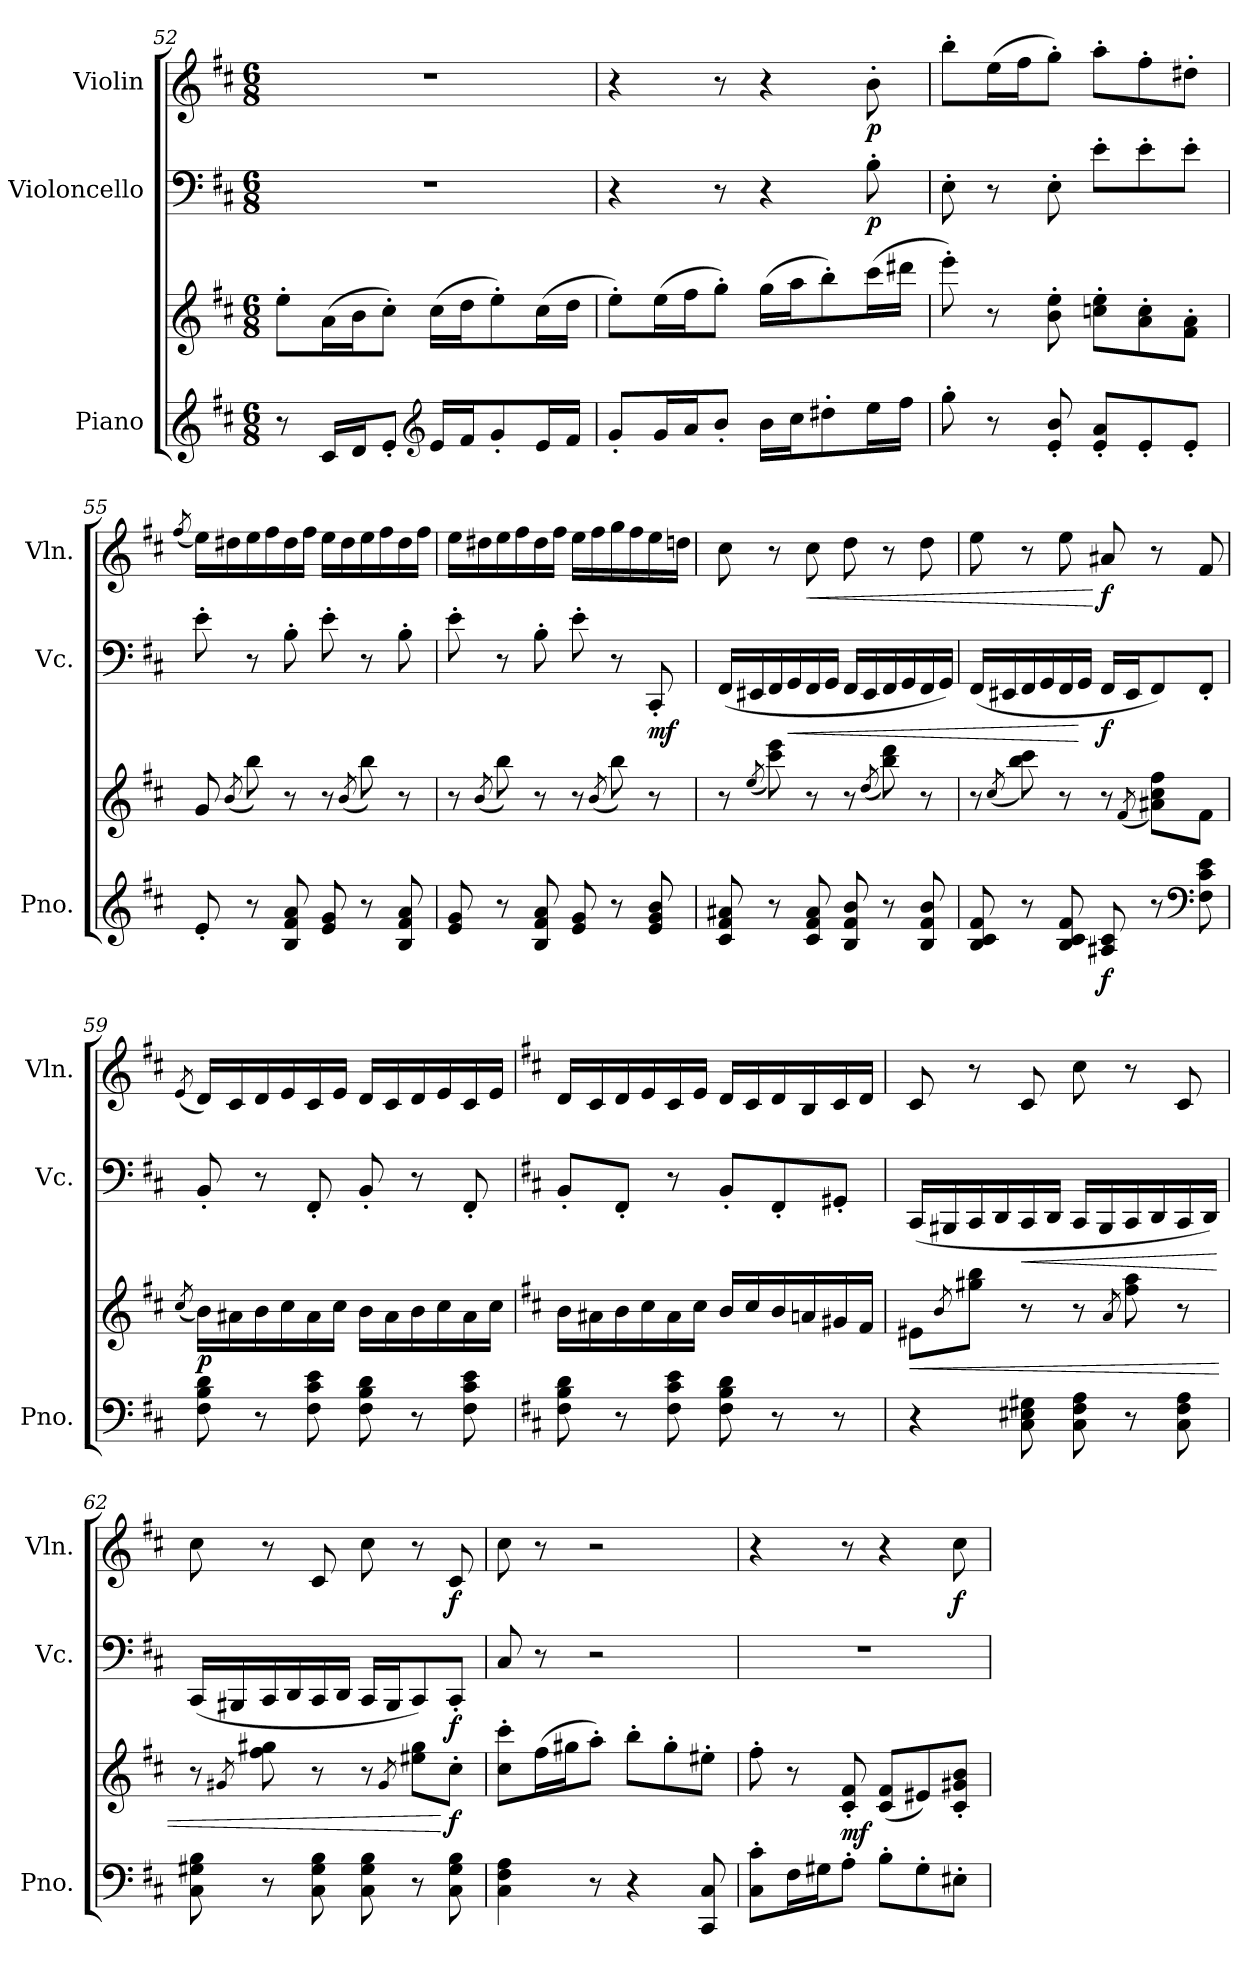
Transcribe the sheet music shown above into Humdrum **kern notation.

**kern	**kern	**dynam	**kern	**dynam	**kern	**dynam
*part3	*part3	*part3	*part2	*part2	*part1	*part1
*staff4	*staff3	*staff3/4	*staff2	*staff2	*staff1	*staff1
*I"Piano	*	*	*I"Violoncello	*	*I"Violin	*
*I'Pno.	*	*	*I'Vc.	*	*I'Vln.	*
*clefG2	*clefG2	*	*clefF4	*	*clefG2	*
*k[f#c#]	*k[f#c#]	*	*k[f#c#]	*	*k[f#c#]	*
*M6/8	*M6/8	*	*M6/8	*	*M6/8	*
=52	=52	=52	=52	=52	=52	=52
8r	8ee'\L	.	2.r	.	2.r	.
16c#/LL	(>16a\L	.	.	.	.	.
16d/J	16b\J	.	.	.	.	.
8e'/J	8cc#'\J)	.	.	.	.	.
*clefG2	*	*	*	*	*	*
16e/LL	(>16cc#\LL	.	.	.	.	.
16f#/J	16dd\J	.	.	.	.	.
8g'/	8ee'\)	.	.	.	.	.
16e/L	(>16cc#\L	.	.	.	.	.
16f#/JJ	16dd\JJ	.	.	.	.	.
=53	=53	=53	=53	=53	=53	=53
8g'/L	8ee'\L)	.	4r	.	4r	.
16g/L	(>16ee\L	.	.	.	.	.
16a/J	16ff#\J	.	.	.	.	.
8b'/J	8gg'\J)	.	8r	.	8r	.
16b\LL	(>16gg\LL	.	4r	.	4r	.
16cc#\J	16aa\J	.	.	.	.	.
8dd#X'\	8bb'\)	.	.	.	.	.
!	!	!	!	!LO:DY:b	!	!LO:DY:b
16ee\L	(>16ccc#\L	.	8B'\	p	8b'\	p
16ff#\JJ	16ddd#X\JJ	.	.	.	.	.
!!LO:LB:g=z
=54	=54	=54	=54	=54	=54	=54
8gg'\	8eee'\)	.	8E'\	.	8bb'\L	.
8r	8r	.	8r	.	(>16ee\L	.
.	.	.	.	.	16ff#\J	.
8e/' 8b/'	8b\' 8ee\'	.	8E'\	.	8gg'\J)	.
8e/' 8a/'L	8ccn\' 8ee\'L	.	8e'\L	.	8aa'\L	.
8e'/	8a\' 8cc\'	.	8e'\	.	8ff#'\	.
8e'/J	8f#\' 8a\'J	.	8e'\J	.	8dd#X'\J	.
=55	=55	=55	=55	=55	=55	=55
.	.	.	.	.	(<8qff#/	.
8e'/	8g/	.	8e'\	.	16ee\LL)	.
.	.	.	.	.	16dd#X\	.
.	(<8qb/	.	.	.	.	.
8r	8bb\)	.	8r	.	16ee\	.
.	.	.	.	.	16ff#\	.
8B/ 8f#/ 8a/	8r	.	8B'\	.	16dd#\	.
.	.	.	.	.	16ff#\JJ	.
8e/ 8g/	8r	.	8e'\	.	16ee\LL	.
.	.	.	.	.	16dd#\	.
.	(<8qb/	.	.	.	.	.
8r	8bb\)	.	8r	.	16ee\	.
.	.	.	.	.	16ff#\	.
8B/ 8f#/ 8a/	8r	.	8B'\	.	16dd#\	.
.	.	.	.	.	16ff#\JJ	.
=56	=56	=56	=56	=56	=56	=56
8e/ 8g/	8r	.	8e'\	.	16ee\LL	.
.	.	.	.	.	16dd#X\	.
.	(<8qb/	.	.	.	.	.
8r	8bb\)	.	8r	.	16ee\	.
.	.	.	.	.	16ff#\	.
8B/ 8f#/ 8a/	8r	.	8B'\	.	16dd#\	.
.	.	.	.	.	16ff#\JJ	.
8e/ 8g/	8r	.	8e'\	.	16ee\LL	.
.	.	.	.	.	16ff#\	.
.	(<8qb/	.	.	.	.	.
8r	8bb\)	.	8r	.	16gg\	.
.	.	.	.	.	16ff#\	.
!	!	!	!	!LO:DY:b	!	!
8e/ 8g/ 8b/	8r	.	8CC#'/	mf	16ee\	.
.	.	.	.	.	16ddn\JJ	.
!!LO:PB:g=z
=57	=57	=57	=57	=57	=57	=57
8c#/ 8f#/ 8a#X/	8r	.	(<16FF#/LL	.	8cc#\	.
.	.	.	16EE#X/	.	.	.
.	(>8qee/	.	.	.	.	.
8r	8ccc#\ 8eee\)	.	16FF#/	.	8r	.
!	!	!	!	!LO:HP:b	!	!
.	.	.	16GG/	<	.	.
!	!	!	!	!	!	!LO:HP:b
8c#/ 8f#/ 8a#/	8r	.	16FF#/	.	8cc#\	<
.	.	.	16GG/JJ	.	.	.
8B/ 8f#/ 8b/	8r	.	16FF#/LL	.	8dd\	.
.	.	.	16EE#/	.	.	.
.	(>8qdd/	.	.	.	.	.
8r	8bb\ 8ddd\)	.	16FF#/	.	8r	.
.	.	.	16GG/	.	.	.
8B/ 8f#/ 8b/	8r	.	16FF#/	.	8dd\	.
.	.	.	16GG/JJ)	.	.	.
=58	=58	=58	=58	=58	=58	=58
8B/ 8c#/ 8f#/	8r	.	(<16FF#/LL	.	8ee\	.
.	.	.	16EE#X/	.	.	.
.	(>8qcc#/	.	.	.	.	.
8r	8bb\ 8ccc#\)	.	16FF#/	.	8r	.
.	.	.	16GG/	.	.	.
8B/ 8c#/ 8f#/	8r	.	16FF#/	.	8ee\	.
.	.	.	16GG/JJ	[	.	.
!	!	!LO:DY:b=2	!	!LO:DY:b	!	!LO:DY:n=1:b
8A#X/ 8c#/	8r	f	16FF#/LL	f	8a#X/	[ f
.	.	.	16EE#/J	.	.	.
.	(>8qf#/	.	.	.	.	.
8r	8a#X\ 8cc#\ 8ff#\L)	.	8FF#/)	.	8r	.
*clefF4	*	*	*	*	*	*
8F#\ 8c#\ 8e\	8f#\J	.	8FF#'/J	.	8f#/	.
=59	=59	=59	=59	=59	=59	=59
.	(<8qcc#/	.	.	.	(<8qe/	.
!	!	!LO:DY:b	!	!	!	!LO:DY:b
!	!	!	!	!	!	!LO:DY:n=1:b
8F#\ 8B\ 8d\	16b\LL)	p	8BB'/	.	16d/LL)	mp p
.	16a#X\	.	.	.	16c#/	.
8r	16b\	.	8r	.	16d/	.
.	16cc#\	.	.	.	16e/	.
8F#\ 8c#\ 8e\	16a#\	.	8FF#'/	.	16c#/	.
.	16cc#\JJ	.	.	.	16e/JJ	.
8F#\ 8B\ 8d\	16b\LL	.	8BB'/	.	16d/LL	.
.	16a#\	.	.	.	16c#/	.
8r	16b\	.	8r	.	16d/	.
.	16cc#\	.	.	.	16e/	.
8F#\ 8c#\ 8e\	16a#\	.	8FF#'/	.	16c#/	.
.	16cc#\JJ	.	.	.	16e/JJ	.
!!LO:LB:g=z
=60	=60	=60	=60	=60	=60	=60
*k[f#c#]	*k[f#c#]	*	*k[f#c#]	*	*k[f#c#]	*
8F#\ 8B\ 8d\	16b\LL	.	8BB'/L	.	16d/LL	.
.	16a#X\	.	.	.	16c#/	.
8r	16b\	.	8FF#'/J	.	16d/	.
.	16cc#\	.	.	.	16e/	.
8F#\ 8c#\ 8e\	16a#\	.	8r	.	16c#/	.
.	16cc#\JJ	.	.	.	16e/JJ	.
8F#\ 8B\ 8d\	16b/LL	.	8BB'/L	.	16d/LL	.
.	16cc#/	.	.	.	16c#/	.
8r	16b/	.	8FF#'/	.	16d/	.
.	16an/	.	.	.	16B/	.
8r	16g#X/	.	8GG#X'/J	.	16c#/	.
.	16f#/JJ	.	.	.	16d/JJ	.
=61	=61	=61	=61	=61	=61	=61
!	!	!LO:HP:b	!	!	!	!
4r	8e#X\L	<	(<16CC#/LL	.	8c#/	.
.	.	.	16BBB#X/	.	.	.
.	8qb/	.	.	.	.	.
.	8gg#X\ 8bb\J	.	16CC#/	.	8r	.
.	.	.	16DD/	.	.	.
!	!	!	!	!LO:HP:b	!	!
8C#\ 8E#X\ 8G#X\	8r	.	16CC#/	<	8c#/	.
.	.	.	16DD/JJ	.	.	.
8C#\ 8F#\ 8A\	8r	.	16CC#/LL	.	8cc#\	.
.	.	.	16BBB#/	.	.	.
.	8qa/	.	.	.	.	.
8r	8ff#\ 8aa\	.	16CC#/	.	8r	.
.	.	.	16DD/	.	.	.
8C#\ 8F#\ 8A\	8r	.	16CC#/	.	8c#/	.
.	.	.	16DD/JJ)	.	.	.
.	.	.	.	[	.	.
!!LO:LB:g=z
=62	=62	=62	=62	=62	=62	=62
8C#\ 8G#X\ 8B\	8r	.	(<16CC#/LL	.	8cc#\	.
.	.	.	16BBB#X/	.	.	.
.	8qg#X/	.	.	.	.	.
8r	8ff#\ 8gg#X\	.	16CC#/	.	8r	.
.	.	.	16DD/	.	.	.
8C#\ 8G#\ 8B\	8r	.	16CC#/	.	8c#/	.
.	.	.	16DD/JJ	.	.	.
8C#\ 8G#\ 8B\	8r	.	16CC#/LL	.	8cc#\	.
.	.	.	16BBB#/J	.	.	.
.	8qg#/	.	.	.	.	.
8r	8ee#X\ 8gg#\L	.	8CC#/)	.	8r	.
!	!	!LO:DY:n=1:b	!	!LO:DY:b	!	!LO:DY:b
8C#\ 8G#\ 8B\	8cc#'\J	[ f	8CC#'/J	f	8c#/	f
=63	=63	=63	=63	=63	=63	=63
4C#\ 4F#\ 4A\	8cc#\' 8ccc#\'L	.	8C#/	.	8cc#\	.
.	(>16ff#\L	.	8r	.	8r	.
.	16gg#X\J	.	.	.	.	.
8r	8aa'\J)	.	2r	.	2r	.
4r	8bb'\L	.	.	.	.	.
.	8gg#'\	.	.	.	.	.
8CC#/ 8C#/	8ee#X'\J	.	.	.	.	.
=64	=64	=64	=64	=64	=64	=64
8C#\' 8c#\'L	8ff#'\	.	2.r	.	4r	.
16F#\L	8r	.	.	.	.	.
16G#X\J	.	.	.	.	.	.
!	!	!LO:DY:b	!	!	!	!
8A'\J	8c#/' 8f#/'	mf	.	.	8r	.
8B'\L	(<8c#/ 8f#/L	.	.	.	4r	.
8G#'\	8e#X/)	.	.	.	.	.
!	!	!	!	!	!	!LO:DY:b
8E#X'\J	8c#/' 8g#X/' 8b/'J	.	.	.	8cc#\	f
=	=	=	=	=	=	=
*-	*-	*-	*-	*-	*-	*-
